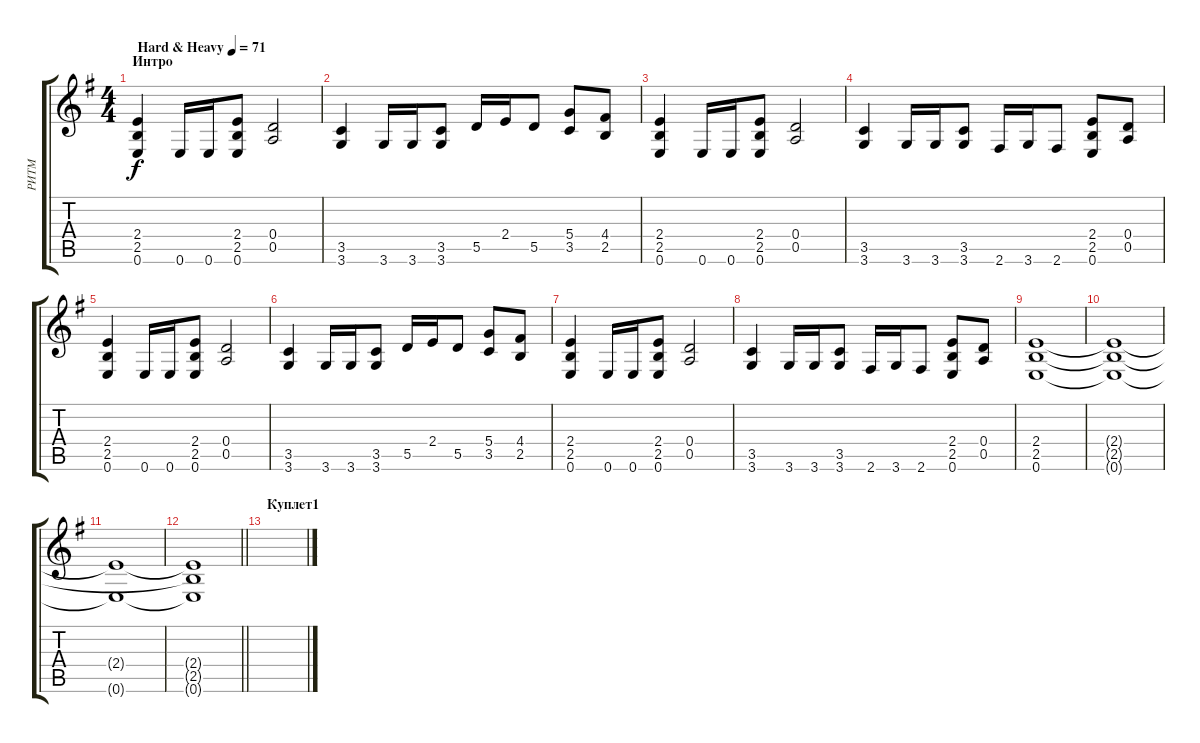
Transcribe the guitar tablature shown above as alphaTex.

\track ("РИТМ" "РИТМ") {instrument distortionguitar}
\staff {score tabs}
\tuning (E4 B3 G3 D3 A2 E2) {hide}
\ts (4 4)
\section ("" "Интро")
\tempo (71 "Hard & Heavy")
\clef g2
\ks eminor
(2.4 2.5 0.6).4{dy f instrument distortionguitar} 0.6.16 0.6.16 (2.4 2.5 0.6).8 (0.4 0.5).2 |
(3.5 3.6).4 3.6.16 3.6.16 (3.5 3.6).8 5.5.16 2.4.16 5.5.8 (5.4 3.5).8 (4.4 2.5).8 |
(2.4 2.5 0.6).4 0.6.16 0.6.16 (2.4 2.5 0.6).8 (0.4 0.5).2 |
(3.5 3.6).4 3.6.16 3.6.16 (3.5 3.6).8 2.6.16 3.6.16 2.6.8 (2.4 2.5 0.6).8 (0.4 0.5).8 |
(2.4 2.5 0.6).4 0.6.16 0.6.16 (2.4 2.5 0.6).8 (0.4 0.5).2 |
(3.5 3.6).4 3.6.16 3.6.16 (3.5 3.6).8 5.5.16 2.4.16 5.5.8 (5.4 3.5).8 (4.4 2.5).8 |
(2.4 2.5 0.6).4 0.6.16 0.6.16 (2.4 2.5 0.6).8 (0.4 0.5).2 |
(3.5 3.6).4 3.6.16 3.6.16 (3.5 3.6).8 2.6.16 3.6.16 2.6.8 (2.4 2.5 0.6).8 (0.4 0.5).8 |
(2.4 2.5 0.6).1 |
(2.4{t} 2.5{t} 0.6{t}).1 |
(2.4{t} 0.6{t}).1 |
\barLineRight lightlight
(2.4{t} 2.5{t} 0.6{t}).1 |
\section ("" "Куплет1")
